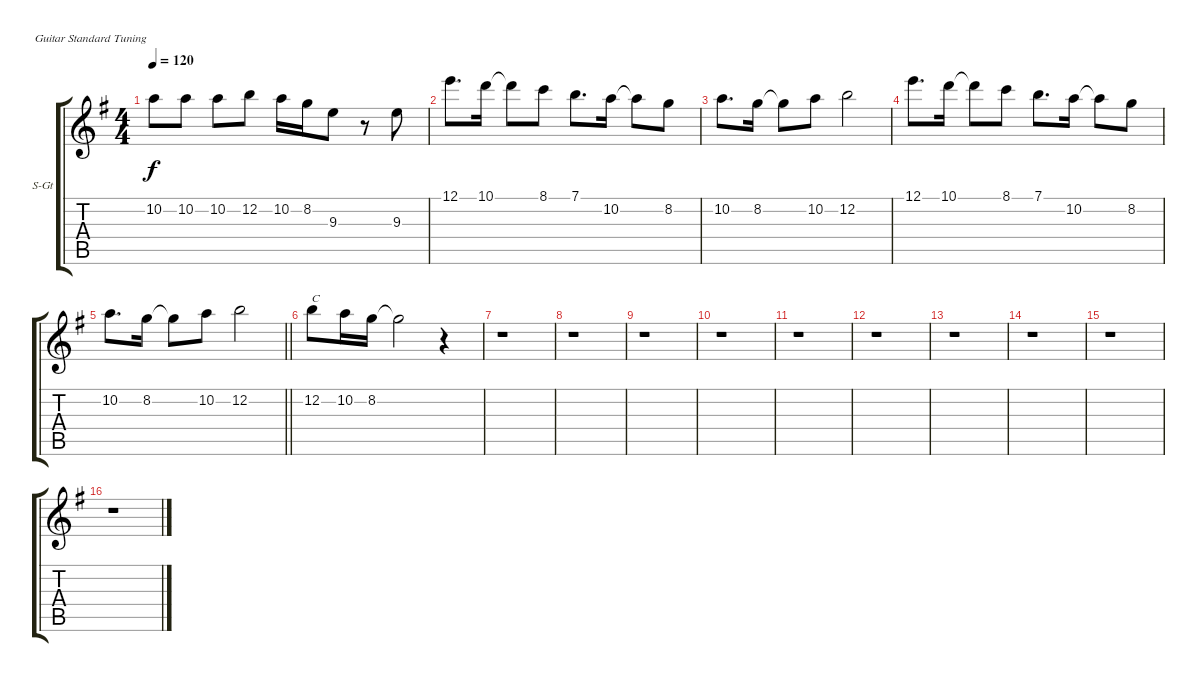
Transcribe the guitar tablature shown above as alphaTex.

\bracketExtendMode groupsimilarinstruments
\firstSystemTrackNameOrientation horizontal
\otherSystemsTrackNameOrientation horizontal
\track ("VOCAL MIKE VESCERA" "S-Gt") {instrument stringensemble2}
\staff {score tabs}
\tuning (E4 B3 G3 D3 A2 E2)
\displaytranspose 12
\ts (4 4)
\tempo 120
\clef g2
\ks eminor
10.2.8{dy f} 10.2.8 10.2.8 12.2.8 10.2.16 8.2.16 9.3.8 r.8 9.3.8 |
12.1.8{d} 10.1.16 10.1{t}.8 8.1.8 7.1.8{d} 10.2.16 10.2{t}.8 8.2.8 |
10.2.8{d} 8.2.16 8.2{t}.8 10.2.8 12.2.2 |
12.1.8{d} 10.1.16 10.1{t}.8 8.1.8 7.1.8{d} 10.2.16 10.2{t}.8 8.2.8 |
\barLineRight lightlight
10.2.8{d} 8.2.16 8.2{t}.8 10.2.8 12.2.2 |
12.2.8{txt "C"} 10.2.16 8.2.16 8.2{t}.2 r.4 |
r.1 |
r.1 |
r.1 |
r.1 |
r.1 |
r.1 |
r.1 |
r.1 |
r.1 |
r.1
